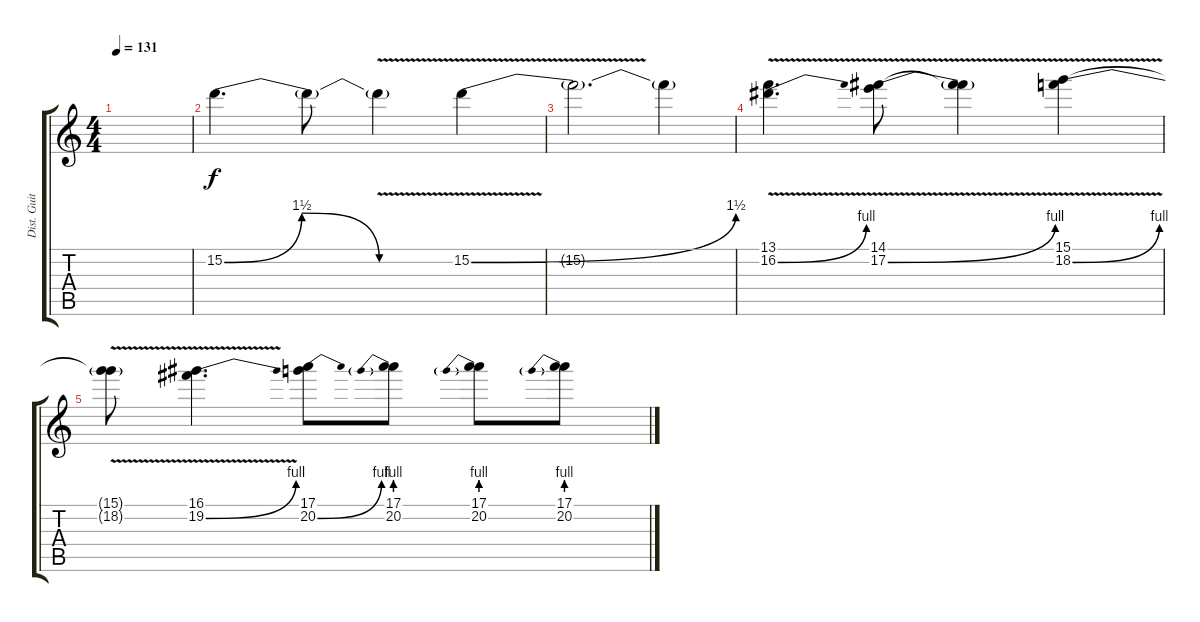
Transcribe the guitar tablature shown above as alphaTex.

\track ("Dist. Guitar 4" "Dist. Guit") {instrument distortionguitar}
\staff {score tabs}
\tuning (E4 B3 G3 D3 A2 D2) {hide}
\ts (4 4)
\tempo 131
\clef g2
\ks c
|
15.2{be (bendrelease 0 0 26 6 26 6 60 0)}.4{d} 15.2{t}.8 15.2{be (hold 0 0 60 0) v t}.4 15.2{be (bend 0 0 60 6) v}.4 |
15.2{t}.2{d} 15.2{t}.4 |
(13.1{v} 16.2{be (bend 0 0 60 4) v}).4{d} (14.1{v} 17.2{be (bend 0 0 60 4) v}).8 (14.1{t} 17.2{t}).4 (15.1{v} 18.2{be (bend 0 0 60 4) v}).4 |
(15.1{t} 18.2{t}).8 (16.1{v} 19.2{be (bend 0 0 60 4) v}).4{d} (17.1 20.2{be (bend 0 0 60 4)}).8 (17.1 20.2{be (prebend 0 4 60 4)}).8 (17.1 20.2{be (prebend 0 4 60 4)}).8 (17.1 20.2{be (prebend 0 4 60 4)}).8
